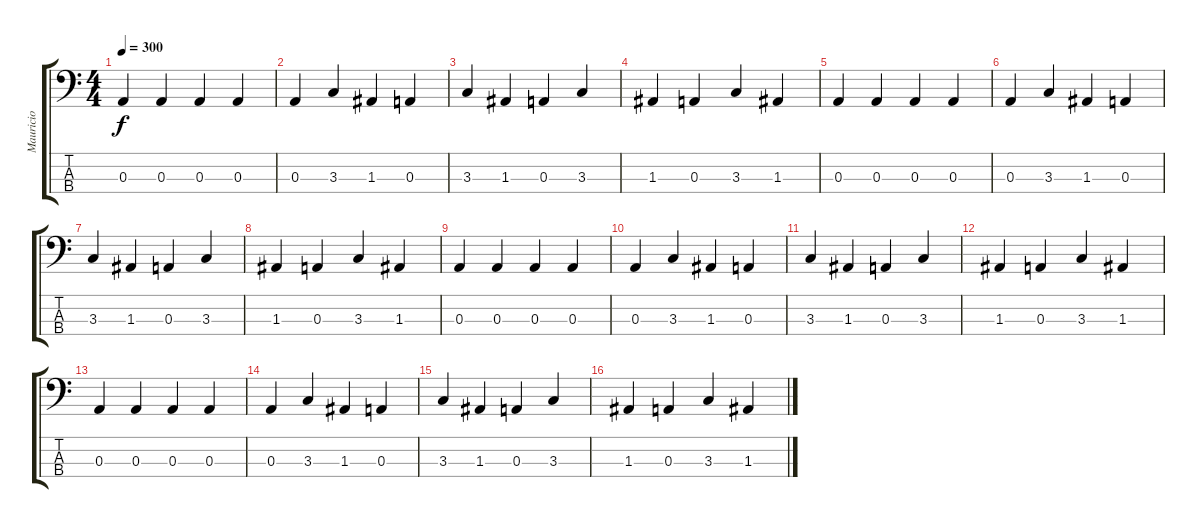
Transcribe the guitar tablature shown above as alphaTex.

\track ("Mauricio" "Mauricio") {instrument electricbasspick}
\staff {score tabs}
\tuning (G2 D2 A1 E1) {hide}
\ts (4 4)
\tempo 300
\clef f4
\ks c
0.3.4{dy f} 0.3.4 0.3.4 0.3.4 |
0.3.4 3.3.4 1.3.4 0.3.4 |
3.3.4 1.3.4 0.3.4 3.3.4 |
1.3.4 0.3.4 3.3.4 1.3.4 |
0.3.4 0.3.4 0.3.4 0.3.4 |
0.3.4 3.3.4 1.3.4 0.3.4 |
3.3.4 1.3.4 0.3.4 3.3.4 |
1.3.4 0.3.4 3.3.4 1.3.4 |
0.3.4 0.3.4 0.3.4 0.3.4 |
0.3.4 3.3.4 1.3.4 0.3.4 |
3.3.4 1.3.4 0.3.4 3.3.4 |
1.3.4 0.3.4 3.3.4 1.3.4 |
0.3.4 0.3.4 0.3.4 0.3.4 |
0.3.4 3.3.4 1.3.4 0.3.4 |
3.3.4 1.3.4 0.3.4 3.3.4 |
1.3.4 0.3.4 3.3.4 1.3.4
